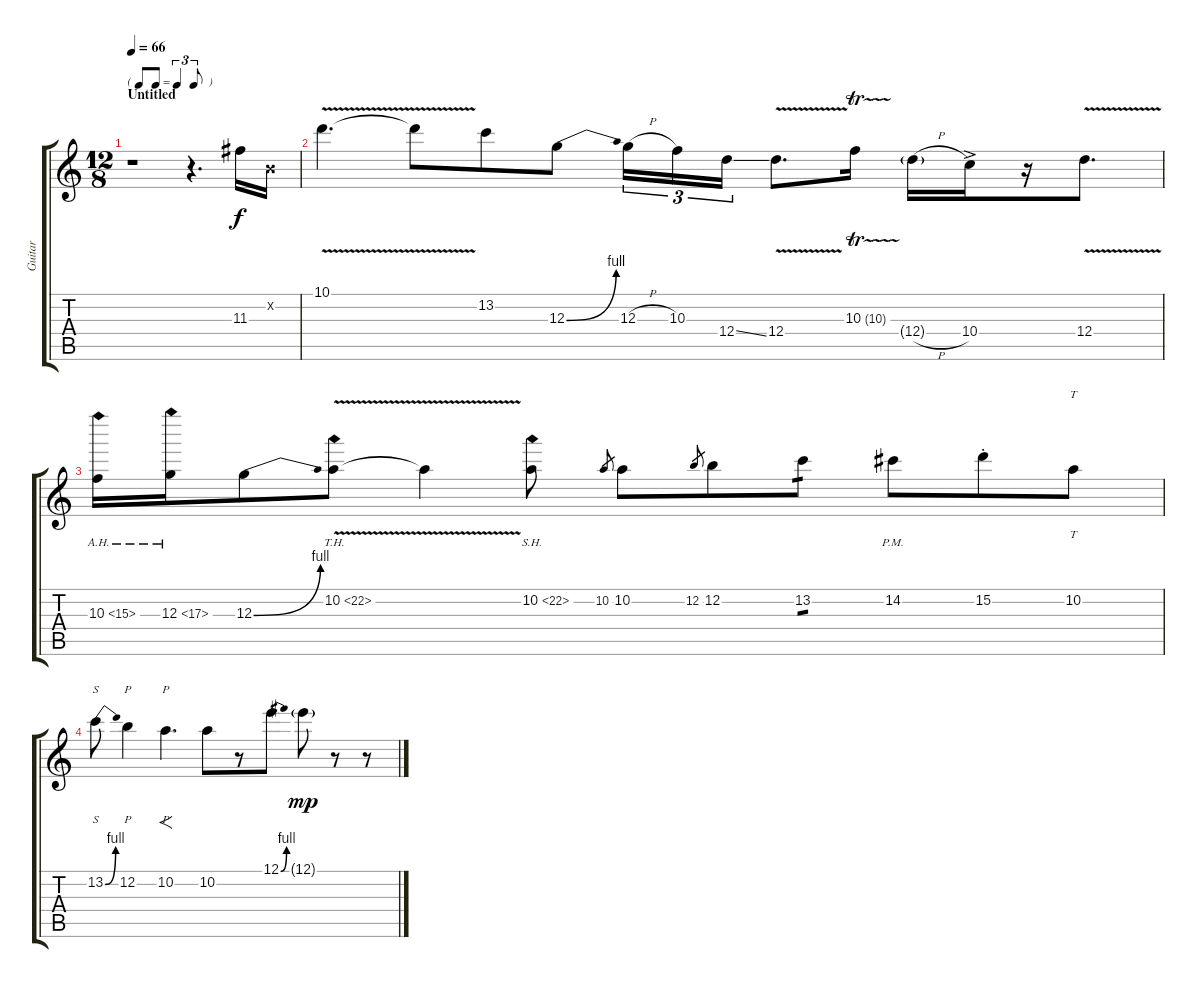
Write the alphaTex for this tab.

\track ("Guitar" "Guitar") {instrument electricguitarclean}
\staff {score tabs}
\tuning (E4 B3 G3 D3 A2 E2) {hide}
\ts (12 8)
\tf triplet8th
\section ("" "Untitled")
\tempo 66
\clef g2
\ks c
r.1{dy f instrument electricguitarclean} r.4{d} 11.3.16 0.2{x}.16 |
10.1{v}.4{d} 10.1{t}.8 13.2.8 12.3{be (bend 0 0 60 4)}.8 12.3{h}.16{tu (3 2)} 10.3.16{tu (3 2)} 12.4{ss}.16{tu (3 2)} 12.4{v}.8{d} 10.3{tr (10 16)}.16 12.4{h g}.16 10.4{ac}.16 r.16 12.4{v}.8{d} |
10.3{ah 5}.16 12.3{ah 5}.16 12.3{be (bend 0 0 60 4)}.8 10.2{th 12 v}.8 10.2{t}.4 10.2{sh 12}.8 10.2.8{gr} 10.2.8 12.2.8{gr} 12.2.8 13.2.8{tp 1} 14.2{pm}.8 15.2{st}.8 10.2.8{tt} |
13.2{be (bend 0 0 60 4)}.8{s} 12.2.4{p} 10.2.4{f p d} 10.2.8 r.8 12.1{be (bend 0 0 60 4)}.8 12.1{g}.8{dy mp} r.8 r.8
